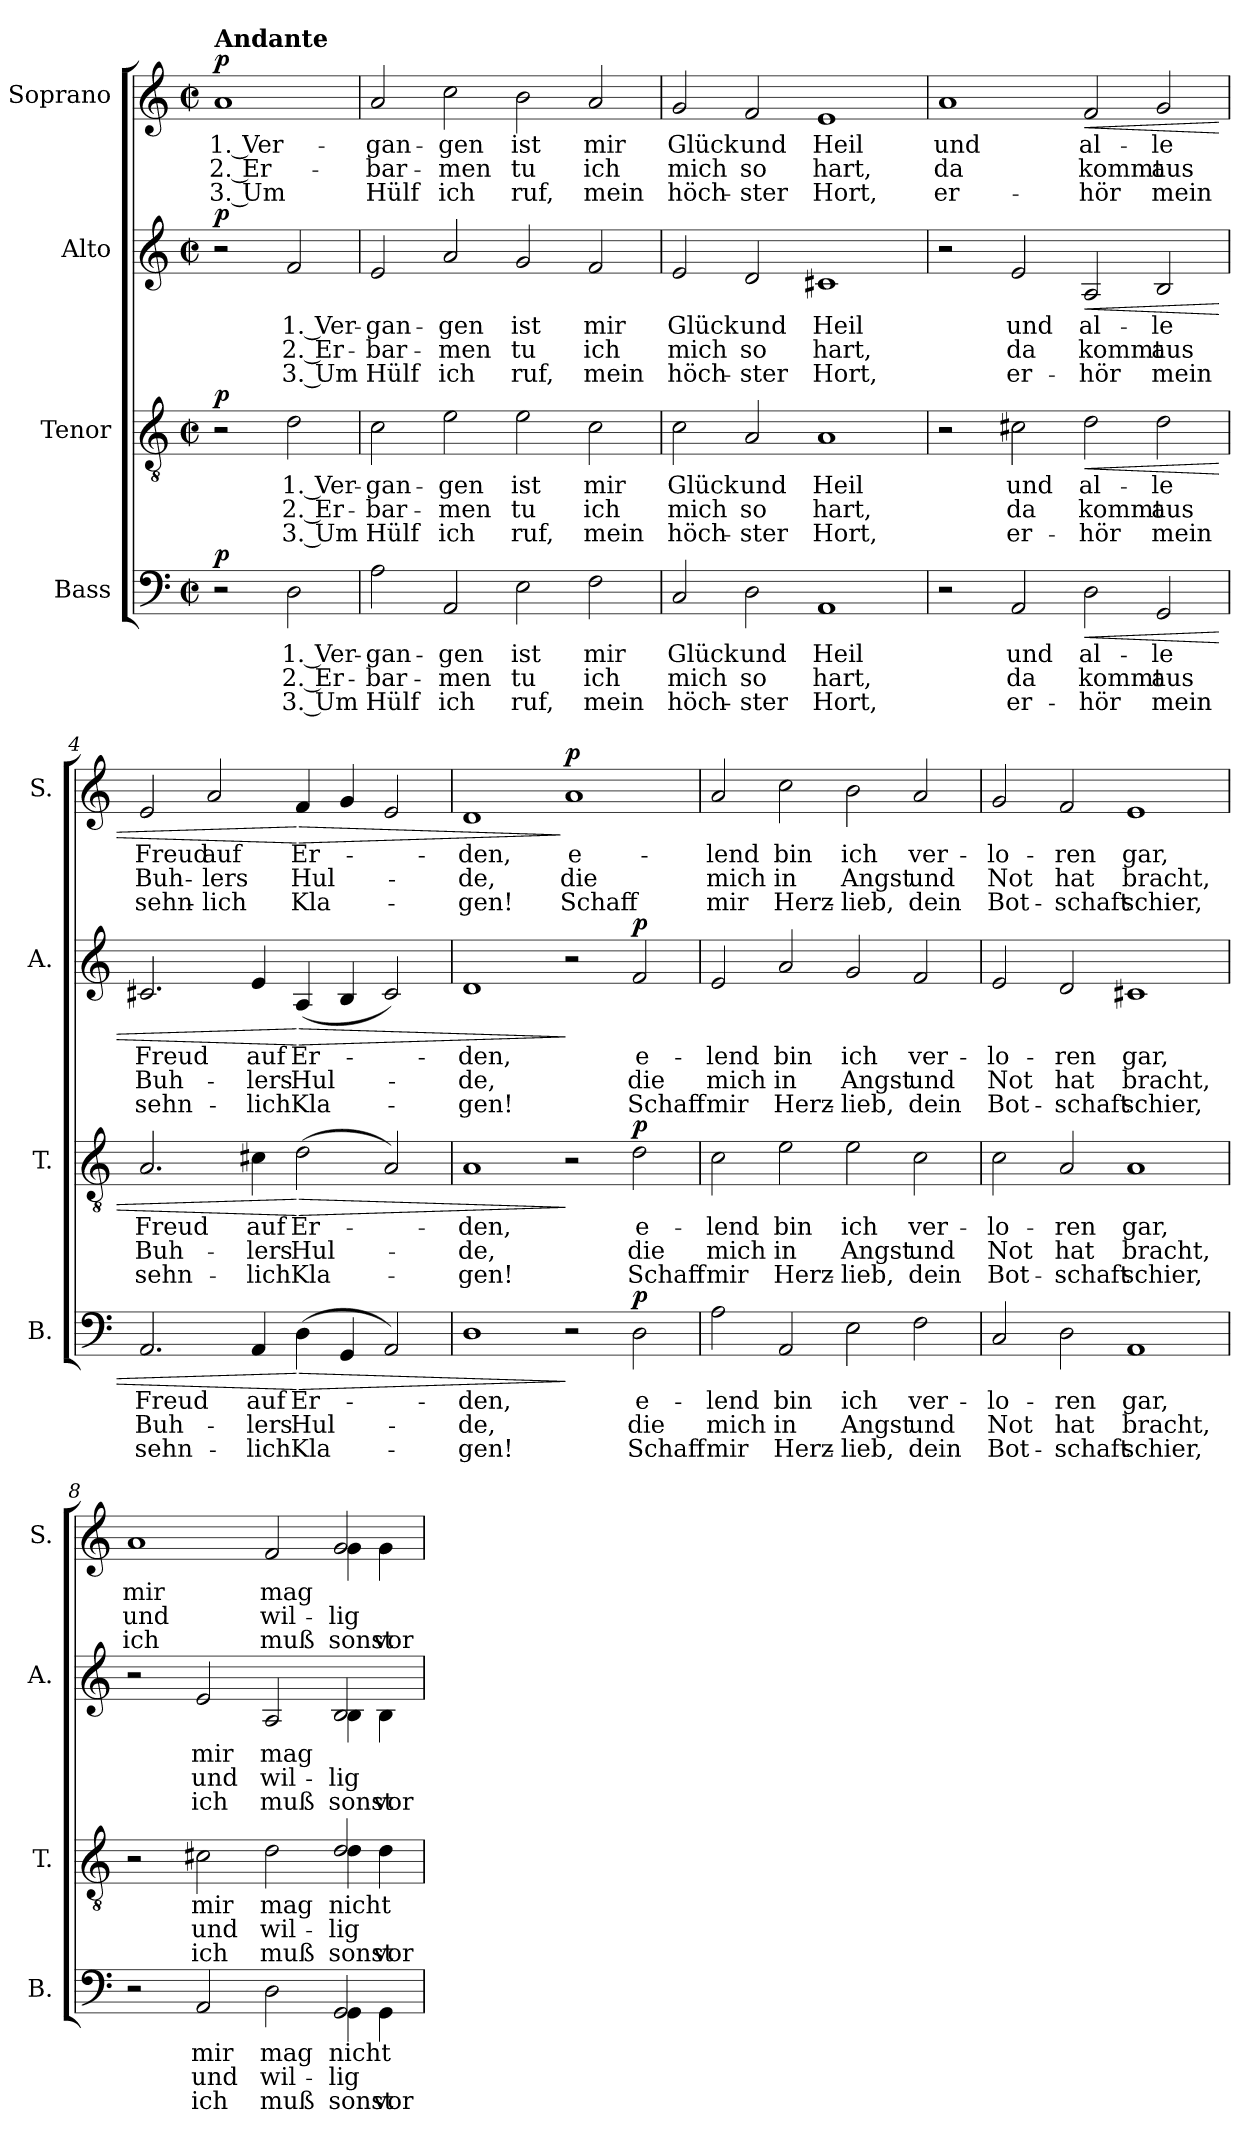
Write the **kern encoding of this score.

**kern	**text	**text	**text	**dynam	**kern	**text	**text	**text	**dynam	**kern	**text	**text	**text	**dynam	**kern	**text	**text	**text	**dynam
*part4	*part4	*part4	*part4	*part4	*part3	*part3	*part3	*part3	*part3	*part2	*part2	*part2	*part2	*part2	*part1	*part1	*part1	*part1	*part1
*staff4	*staff4	*staff4	*staff4	*staff4	*staff3	*staff3	*staff3	*staff3	*staff3	*staff2	*staff2	*staff2	*staff2	*staff2	*staff1	*staff1	*staff1	*staff1	*staff1
*I"Bass	*	*	*	*	*I"Tenor	*	*	*	*	*I"Alto	*	*	*	*	*I"Soprano	*	*	*	*
*I'B.	*	*	*	*	*I'T.	*	*	*	*	*I'A.	*	*	*	*	*I'S.	*	*	*	*
*clefF4	*	*	*	*	*clefGv2	*	*	*	*	*clefG2	*	*	*	*	*clefG2	*	*	*	*
*k[]	*	*	*	*	*k[]	*	*	*	*	*k[]	*	*	*	*	*k[]	*	*	*	*
*M4/2	*	*	*	*	*M4/2	*	*	*	*	*M4/2	*	*	*	*	*M4/2	*	*	*	*
*met(c|)	*	*	*	*	*met(c|)	*	*	*	*	*met(c|)	*	*	*	*	*met(c|)	*	*	*	*
=	=	=	=	=	=	=	=	=	=	=	=	=	=	=	=	=	=	=	=
!	!	!	!	!	!	!	!	!	!	!	!	!	!	!	!LO:TX:a:B:t=Andante	!	!	!	!
!	!	!	!	!LO:DY:a	!	!	!	!	!LO:DY:a	!	!	!	!	!LO:DY:a	!	!LO:LY:b	!LO:LY:b	!LO:LY:b	!LO:DY:a
2r	.	.	.	p	2r	.	.	.	p	2r	.	.	.	p	1a	1. Ver-	2. Er-	3. Um	p
!	!LO:LY:b	!LO:LY:b	!LO:LY:b	!	!	!LO:LY:b	!LO:LY:b	!LO:LY:b	!	!	!LO:LY:b	!LO:LY:b	!LO:LY:b	!	!	!	!	!	!
2D\	1. Ver-	2. Er-	3. Um	.	2d\	1. Ver-	2. Er-	3. Um	.	2f/	1. Ver-	2. Er-	3. Um	.	.	.	.	.	.
=1	=1	=1	=1	=1	=1	=1	=1	=1	=1	=1	=1	=1	=1	=1	=1	=1	=1	=1	=1
!	!LO:LY:b	!LO:LY:b	!LO:LY:b	!	!	!LO:LY:b	!LO:LY:b	!LO:LY:b	!	!	!LO:LY:b	!LO:LY:b	!LO:LY:b	!	!	!LO:LY:b	!LO:LY:b	!LO:LY:b	!
2A\	-gan-	-bar-	Hülf	.	2c\	-gan-	-bar-	Hülf	.	2e/	-gan-	-bar-	Hülf	.	2a/	-gan-	-bar-	Hülf	.
!	!LO:LY:b	!LO:LY:b	!LO:LY:b	!	!	!LO:LY:b	!LO:LY:b	!LO:LY:b	!	!	!LO:LY:b	!LO:LY:b	!LO:LY:b	!	!	!LO:LY:b	!LO:LY:b	!LO:LY:b	!
2AA/	-gen	-men	ich	.	2e\	-gen	-men	ich	.	2a/	-gen	-men	ich	.	2cc\	-gen	-men	ich	.
!	!LO:LY:b	!LO:LY:b	!LO:LY:b	!	!	!LO:LY:b	!LO:LY:b	!LO:LY:b	!	!	!LO:LY:b	!LO:LY:b	!LO:LY:b	!	!	!LO:LY:b	!LO:LY:b	!LO:LY:b	!
2E\	ist	tu	ruf,	.	2e\	ist	tu	ruf,	.	2g/	ist	tu	ruf,	.	2b\	ist	tu	ruf,	.
!	!LO:LY:b	!LO:LY:b	!LO:LY:b	!	!	!LO:LY:b	!LO:LY:b	!LO:LY:b	!	!	!LO:LY:b	!LO:LY:b	!LO:LY:b	!	!	!LO:LY:b	!LO:LY:b	!LO:LY:b	!
2F\	mir	ich	mein	.	2c\	mir	ich	mein	.	2f/	mir	ich	mein	.	2a/	mir	ich	mein	.
=2	=2	=2	=2	=2	=2	=2	=2	=2	=2	=2	=2	=2	=2	=2	=2	=2	=2	=2	=2
!	!LO:LY:b	!LO:LY:b	!LO:LY:b	!	!	!LO:LY:b	!LO:LY:b	!LO:LY:b	!	!	!LO:LY:b	!LO:LY:b	!LO:LY:b	!	!	!LO:LY:b	!LO:LY:b	!LO:LY:b	!
2C/	Glück	mich	höch-	.	2c\	Glück	mich	höch-	.	2e/	Glück	mich	höch-	.	2g/	Glück	mich	höch-	.
!	!LO:LY:b	!LO:LY:b	!LO:LY:b	!	!	!LO:LY:b	!LO:LY:b	!LO:LY:b	!	!	!LO:LY:b	!LO:LY:b	!LO:LY:b	!	!	!LO:LY:b	!LO:LY:b	!LO:LY:b	!
2D\	und	so	-ster	.	2A/	und	so	-ster	.	2d/	und	so	-ster	.	2f/	und	so	-ster	.
!	!LO:LY:b	!LO:LY:b	!LO:LY:b	!	!	!LO:LY:b	!LO:LY:b	!LO:LY:b	!	!	!LO:LY:b	!LO:LY:b	!LO:LY:b	!	!	!LO:LY:b	!LO:LY:b	!LO:LY:b	!
1AA	Heil	hart,	Hort,	.	1A	Heil	hart,	Hort,	.	1c#X	Heil	hart,	Hort,	.	1e	Heil	hart,	Hort,	.
=3	=3	=3	=3	=3	=3	=3	=3	=3	=3	=3	=3	=3	=3	=3	=3	=3	=3	=3	=3
!	!	!	!	!	!	!	!	!	!	!	!	!	!	!	!	!LO:LY:b	!LO:LY:b	!LO:LY:b	!
2r	.	.	.	.	2r	.	.	.	.	2r	.	.	.	.	1a	und	da	er-	.
!	!LO:LY:b	!LO:LY:b	!LO:LY:b	!	!	!LO:LY:b	!LO:LY:b	!LO:LY:b	!	!	!LO:LY:b	!LO:LY:b	!LO:LY:b	!	!	!	!	!	!
2AA/	und	da	er-	.	2c#X\	und	da	er-	.	2e/	und	da	er-	.	.	.	.	.	.
!	!LO:LY:b	!LO:LY:b	!LO:LY:b	!LO:HP:b	!	!LO:LY:b	!LO:LY:b	!LO:LY:b	!LO:HP:b	!	!LO:LY:b	!LO:LY:b	!LO:LY:b	!LO:HP:b	!	!LO:LY:b	!LO:LY:b	!LO:LY:b	!LO:HP:b
2D\	al-	kommt	-hör	<	2d\	al-	kommt	-hör	<	2A/	al-	kommt	-hör	<	2f/	al-	kommt	-hör	<
!	!LO:LY:b	!LO:LY:b	!LO:LY:b	!	!	!LO:LY:b	!LO:LY:b	!LO:LY:b	!	!	!LO:LY:b	!LO:LY:b	!LO:LY:b	!	!	!LO:LY:b	!LO:LY:b	!LO:LY:b	!
2GG/	-le	aus	mein	.	2d\	-le	aus	mein	.	2B/	-le	aus	mein	.	2g/	-le	aus	mein	.
!!LO:LB:g=z
=4	=4	=4	=4	=4	=4	=4	=4	=4	=4	=4	=4	=4	=4	=4	=4	=4	=4	=4	=4
!	!LO:LY:b	!LO:LY:b	!LO:LY:b	!	!	!LO:LY:b	!LO:LY:b	!LO:LY:b	!	!	!LO:LY:b	!LO:LY:b	!LO:LY:b	!	!	!LO:LY:b	!LO:LY:b	!LO:LY:b	!
2.AA/	Freud	Buh-	sehn-	.	2.A/	Freud	Buh-	sehn-	.	2.c#X/	Freud	Buh-	sehn-	.	2e/	Freud	Buh-	sehn-	.
!	!	!	!	!	!	!	!	!	!	!	!	!	!	!	!	!LO:LY:b	!LO:LY:b	!LO:LY:b	!
.	.	.	.	.	.	.	.	.	.	.	.	.	.	.	2a/	auf	-lers	-lich	.
!	!LO:LY:b	!LO:LY:b	!LO:LY:b	!	!	!LO:LY:b	!LO:LY:b	!LO:LY:b	!	!	!LO:LY:b	!LO:LY:b	!LO:LY:b	!	!	!	!	!	!
4AA/	auf	-lers	-lich	.	4c#X\	auf	-lers	-lich	.	4e/	auf	-lers	-lich	.	.	.	.	.	.
!	!LO:LY:b	!LO:LY:b	!LO:LY:b	!LO:HP:n=1:b	!	!LO:LY:b	!LO:LY:b	!LO:LY:b	!LO:HP:n=1:b	!	!LO:LY:b	!LO:LY:b	!LO:LY:b	!LO:HP:n=1:b	!	!LO:LY:b	!LO:LY:b	!LO:LY:b	!LO:HP:n=1:b
(<4D\	Er-	Hul-	Kla-	[ >	(>2d\	Er-	Hul-	Kla-	[ >	(<4A/	Er-	Hul-	Kla-	[ >	4f/	Er-	Hul-	Kla-	[ >
4GG/	.	.	.	.	.	.	.	.	.	4B/	.	.	.	.	4g/	.	.	.	.
2AA/)	.	.	.	.	2A/)	.	.	.	.	2c#/)	.	.	.	.	2e/	.	.	.	.
=5	=5	=5	=5	=5	=5	=5	=5	=5	=5	=5	=5	=5	=5	=5	=5	=5	=5	=5	=5
!	!LO:LY:b	!LO:LY:b	!LO:LY:b	!	!	!LO:LY:b	!LO:LY:b	!LO:LY:b	!	!	!LO:LY:b	!LO:LY:b	!LO:LY:b	!	!	!LO:LY:b	!LO:LY:b	!LO:LY:b	!
1D	-den,	-de,	-gen!	.	1A	-den,	-de,	-gen!	.	1d	-den,	-de,	-gen!	.	1d	-den,	-de,	-gen!	.
!	!	!	!	!	!	!	!	!	!	!	!	!	!	!	!	!LO:LY:b	!LO:LY:b	!LO:LY:b	!LO:DY:n=1:a
2r	.	.	.	]	2r	.	.	.	]	2r	.	.	.	]	1a	e-	die	Schaff	] p
!	!LO:LY:b	!LO:LY:b	!LO:LY:b	!LO:DY:a	!	!LO:LY:b	!LO:LY:b	!LO:LY:b	!LO:DY:a	!	!LO:LY:b	!LO:LY:b	!LO:LY:b	!LO:DY:a	!	!	!	!	!
2D\	e-	die	Schaff	p	2d\	e-	die	Schaff	p	2f/	e-	die	Schaff	p	.	.	.	.	.
=6	=6	=6	=6	=6	=6	=6	=6	=6	=6	=6	=6	=6	=6	=6	=6	=6	=6	=6	=6
!	!LO:LY:b	!LO:LY:b	!LO:LY:b	!	!	!LO:LY:b	!LO:LY:b	!LO:LY:b	!	!	!LO:LY:b	!LO:LY:b	!LO:LY:b	!	!	!LO:LY:b	!LO:LY:b	!LO:LY:b	!
2A\	-lend	mich	mir	.	2c\	-lend	mich	mir	.	2e/	-lend	mich	mir	.	2a/	-lend	mich	mir	.
!	!LO:LY:b	!LO:LY:b	!LO:LY:b	!	!	!LO:LY:b	!LO:LY:b	!LO:LY:b	!	!	!LO:LY:b	!LO:LY:b	!LO:LY:b	!	!	!LO:LY:b	!LO:LY:b	!LO:LY:b	!
2AA/	bin	in	Herz-	.	2e\	bin	in	Herz-	.	2a/	bin	in	Herz-	.	2cc\	bin	in	Herz-	.
!	!LO:LY:b	!LO:LY:b	!LO:LY:b	!	!	!LO:LY:b	!LO:LY:b	!LO:LY:b	!	!	!LO:LY:b	!LO:LY:b	!LO:LY:b	!	!	!LO:LY:b	!LO:LY:b	!LO:LY:b	!
2E\	ich	Angst	-lieb,	.	2e\	ich	Angst	-lieb,	.	2g/	ich	Angst	-lieb,	.	2b\	ich	Angst	-lieb,	.
!	!LO:LY:b	!LO:LY:b	!LO:LY:b	!	!	!LO:LY:b	!LO:LY:b	!LO:LY:b	!	!	!LO:LY:b	!LO:LY:b	!LO:LY:b	!	!	!LO:LY:b	!LO:LY:b	!LO:LY:b	!
2F\	ver-	und	dein	.	2c\	ver-	und	dein	.	2f/	ver-	und	dein	.	2a/	ver-	und	dein	.
=7	=7	=7	=7	=7	=7	=7	=7	=7	=7	=7	=7	=7	=7	=7	=7	=7	=7	=7	=7
!	!LO:LY:b	!LO:LY:b	!LO:LY:b	!	!	!LO:LY:b	!LO:LY:b	!LO:LY:b	!	!	!LO:LY:b	!LO:LY:b	!LO:LY:b	!	!	!LO:LY:b	!LO:LY:b	!LO:LY:b	!
2C/	-lo-	Not	Bot-	.	2c\	-lo-	Not	Bot-	.	2e/	-lo-	Not	Bot-	.	2g/	-lo-	Not	Bot-	.
!	!LO:LY:b	!LO:LY:b	!LO:LY:b	!	!	!LO:LY:b	!LO:LY:b	!LO:LY:b	!	!	!LO:LY:b	!LO:LY:b	!LO:LY:b	!	!	!LO:LY:b	!LO:LY:b	!LO:LY:b	!
2D\	-ren	hat	-schaft	.	2A/	-ren	hat	-schaft	.	2d/	-ren	hat	-schaft	.	2f/	-ren	hat	-schaft	.
!	!LO:LY:b	!LO:LY:b	!LO:LY:b	!	!	!LO:LY:b	!LO:LY:b	!LO:LY:b	!	!	!LO:LY:b	!LO:LY:b	!LO:LY:b	!	!	!LO:LY:b	!LO:LY:b	!LO:LY:b	!
1AA	gar,	bracht,	schier,	.	1A	gar,	bracht,	schier,	.	1c#X	gar,	bracht,	schier,	.	1e	gar,	bracht,	schier,	.
!!LO:PB:g=z
=8	=8	=8	=8	=8	=8	=8	=8	=8	=8	=8	=8	=8	=8	=8	=8	=8	=8	=8	=8
*^	*	*	*	*	*^	*	*	*	*	*^	*	*	*	*	*	*	*	*	*
!	!	!	!	!	!	!	!	!	!	!	!	!	!	!	!	!	!	!	!LO:LY:b	!LO:LY:b	!LO:LY:b	!
*	*	*	*	*	*	*	*	*	*	*	*	*	*	*	*	*	*	*^	*	*	*	*
2r	1.ryy	.	.	.	.	2r	1.ryy	.	.	.	.	2r	1.ryy	.	.	.	.	1a	1.ryy	mir	und	ich	.
!	!	!LO:LY:b	!LO:LY:b	!LO:LY:b	!	!	!	!LO:LY:b	!LO:LY:b	!LO:LY:b	!	!	!	!LO:LY:b	!LO:LY:b	!LO:LY:b	!	!	!	!	!	!	!
2AA/	.	mir	und	ich	.	2c#X\	.	mir	und	ich	.	2e/	.	mir	und	ich	.	.	.	.	.	.	.
!	!	!LO:LY:b	!LO:LY:b	!LO:LY:b	!	!	!	!LO:LY:b	!LO:LY:b	!LO:LY:b	!	!	!	!LO:LY:b	!LO:LY:b	!LO:LY:b	!	!	!	!LO:LY:b	!LO:LY:b	!LO:LY:b	!
2D\	.	mag	wil-	muß	.	2d\	.	mag	wil-	muß	.	2A/	.	mag	wil-	muß	.	2f/	.	mag	wil-	muß	.
!	!	!LO:LY:b	!LO:LY:b	!LO:LY:b	!	!	!	!LO:LY:b	!LO:LY:b	!LO:LY:b	!	!	!	!LO:LY:b	!	!	!	!	!	!	!	!	!
!	!	!	!	!	!	!	!	!	!	!	!	!	!	!	!LO:LY:b	!LO:LY:b	!	!	!	!LO:LY:b	!	!	!
!	!	!	!	!	!	!	!	!	!	!	!	!	!	!	!	!	!	!	!	!	!LO:LY:b	!LO:LY:b	!
2GG/	4GG\	nicht	-lig-	sonst	.	2d/	4d\	nicht	-lig-	sonst	.	2B/	4B\	.	-lig-	sonst	.	2g/	4g\	.	-lig-	sonst	.
!	!	!	!	!LO:LY:b	!	!	!	!	!	!LO:LY:b	!	!	!	!	!	!LO:LY:b	!	!	!	!	!	!LO:LY:b	!
.	4GG\	.	.	vor	.	.	4d\	.	.	vor	.	.	4B\	.	.	vor	.	.	4g\	.	.	vor	.
*v	*v	*	*	*	*	*	*	*	*	*	*	*v	*v	*	*	*	*	*v	*v	*	*	*	*
*	*	*	*	*	*v	*v	*	*	*	*	*	*	*	*	*	*	*	*	*	*
=	=	=	=	=	=	=	=	=	=	=	=	=	=	=	=	=	=	=	=
*-	*-	*-	*-	*-	*-	*-	*-	*-	*-	*-	*-	*-	*-	*-	*-	*-	*-	*-	*-
